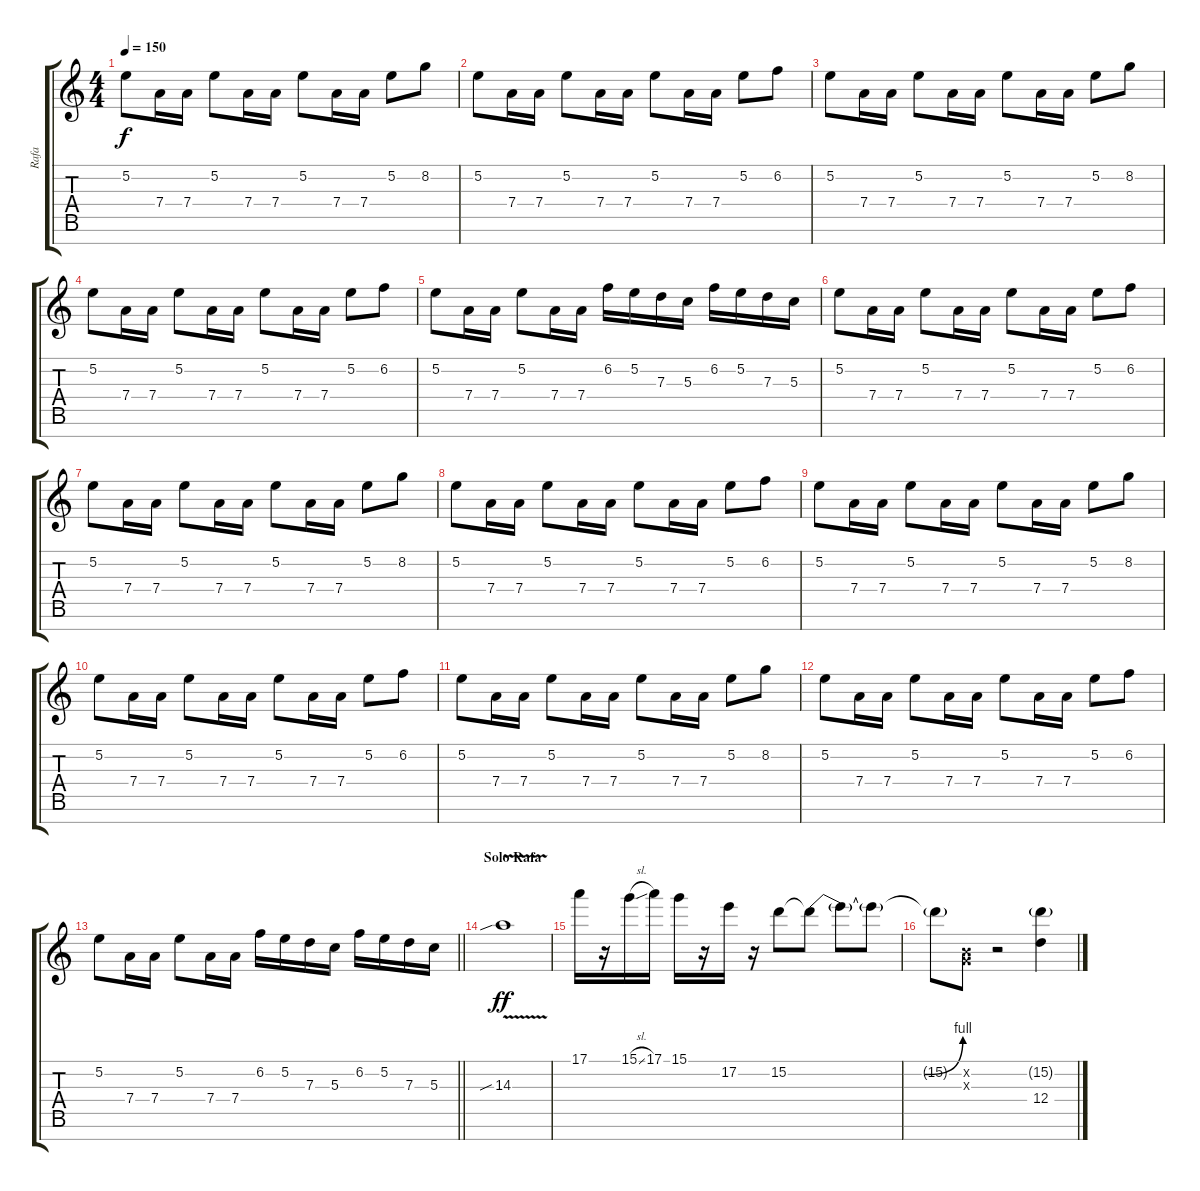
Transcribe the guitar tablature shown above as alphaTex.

\track ("Rafa" "Rafa") {instrument distortionguitar}
\staff {score tabs}
\tuning (E4 B3 G3 D3 A2 E2 B1) {hide}
\ts (4 4)
\tempo 150
\clef g2
\ks c
5.2.8{dy f} 7.4.16 7.4.16 5.2.8 7.4.16 7.4.16 5.2.8 7.4.16 7.4.16 5.2.8 8.2.8 |
5.2.8 7.4.16 7.4.16 5.2.8 7.4.16 7.4.16 5.2.8 7.4.16 7.4.16 5.2.8 6.2.8 |
5.2.8 7.4.16 7.4.16 5.2.8 7.4.16 7.4.16 5.2.8 7.4.16 7.4.16 5.2.8 8.2.8 |
5.2.8 7.4.16 7.4.16 5.2.8 7.4.16 7.4.16 5.2.8 7.4.16 7.4.16 5.2.8 6.2.8 |
5.2.8 7.4.16 7.4.16 5.2.8 7.4.16 7.4.16 6.2.16 5.2.16 7.3.16 5.3.16 6.2.16 5.2.16 7.3.16 5.3.16 |
5.2.8 7.4.16 7.4.16 5.2.8 7.4.16 7.4.16 5.2.8 7.4.16 7.4.16 5.2.8 6.2.8 |
5.2.8 7.4.16 7.4.16 5.2.8 7.4.16 7.4.16 5.2.8 7.4.16 7.4.16 5.2.8 8.2.8 |
5.2.8 7.4.16 7.4.16 5.2.8 7.4.16 7.4.16 5.2.8 7.4.16 7.4.16 5.2.8 6.2.8 |
5.2.8 7.4.16 7.4.16 5.2.8 7.4.16 7.4.16 5.2.8 7.4.16 7.4.16 5.2.8 8.2.8 |
5.2.8 7.4.16 7.4.16 5.2.8 7.4.16 7.4.16 5.2.8 7.4.16 7.4.16 5.2.8 6.2.8 |
5.2.8 7.4.16 7.4.16 5.2.8 7.4.16 7.4.16 5.2.8 7.4.16 7.4.16 5.2.8 8.2.8 |
5.2.8 7.4.16 7.4.16 5.2.8 7.4.16 7.4.16 5.2.8 7.4.16 7.4.16 5.2.8 6.2.8 |
\barLineRight lightlight
5.2.8 7.4.16 7.4.16 5.2.8 7.4.16 7.4.16 6.2.16 5.2.16 7.3.16 5.3.16 6.2.16 5.2.16 7.3.16 5.3.16 |
\section ("" "Solo Rafa")
14.3{v sib}.1{dy ff} |
17.1.16 r.16 15.1{sl}.16 17.1.16 15.1.16 r.16 17.2.16 r.16 15.2.8 15.2{be (custom 0 0 15 0 30 0 45 0 60 4) t}.8 15.2{t}.8 15.2{t}.8 |
15.2{t}.8 (0.2{x} 0.3{x}).8 r.2 (15.2{g} 12.4).4
